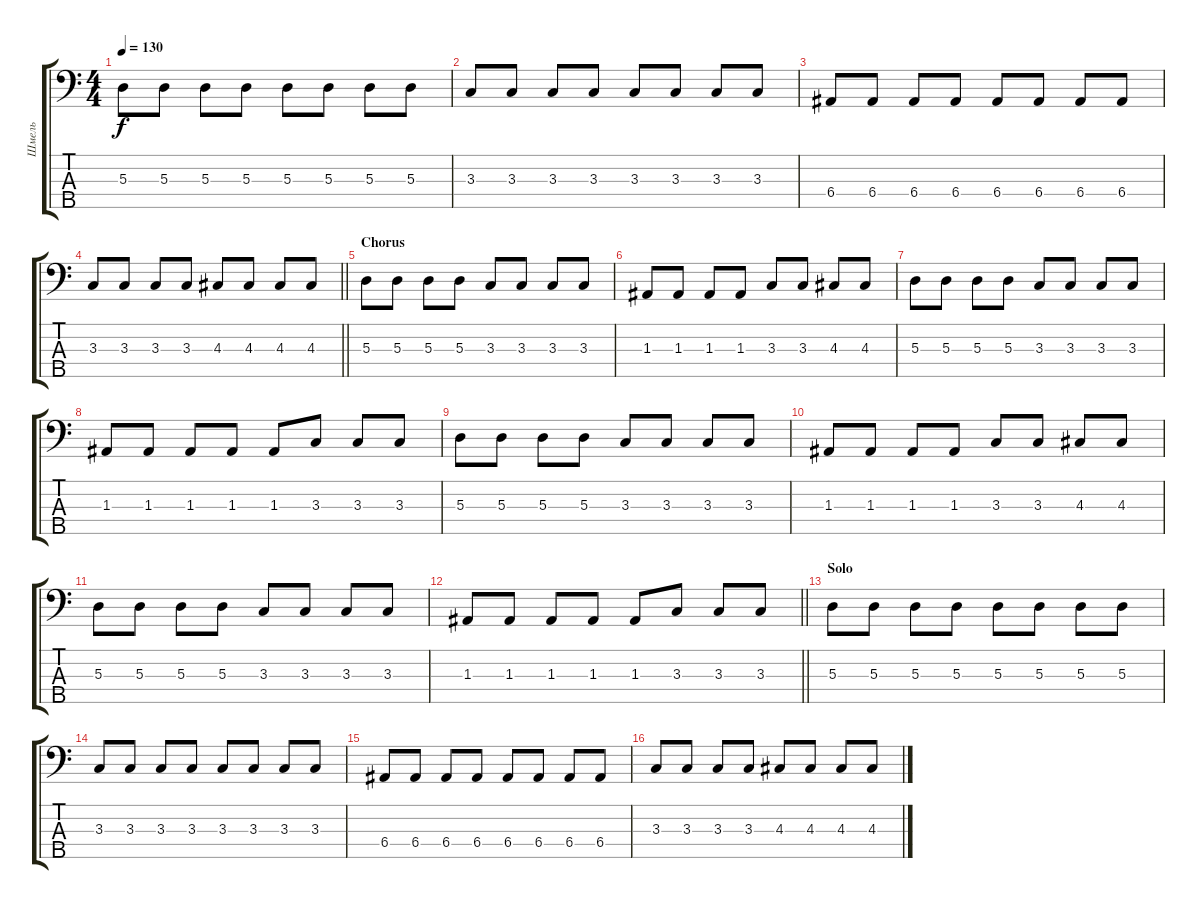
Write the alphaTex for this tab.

\track ("Шмель" "Шмель") {instrument electricbassfinger}
\staff {score tabs}
\tuning (G2 D2 A1 E1 B0) {hide}
\ts (4 4)
\tempo 130
\clef f4
\ks c
5.3.8{dy f} 5.3.8 5.3.8 5.3.8 5.3.8 5.3.8 5.3.8 5.3.8 |
3.3.8 3.3.8 3.3.8 3.3.8 3.3.8 3.3.8 3.3.8 3.3.8 |
6.4.8 6.4.8 6.4.8 6.4.8 6.4.8 6.4.8 6.4.8 6.4.8 |
\barLineRight lightlight
3.3.8 3.3.8 3.3.8 3.3.8 4.3.8 4.3.8 4.3.8 4.3.8 |
\section ("" "Chorus")
5.3.8 5.3.8 5.3.8 5.3.8 3.3.8 3.3.8 3.3.8 3.3.8 |
1.3.8 1.3.8 1.3.8 1.3.8 3.3.8 3.3.8 4.3.8 4.3.8 |
5.3.8 5.3.8 5.3.8 5.3.8 3.3.8 3.3.8 3.3.8 3.3.8 |
1.3.8 1.3.8 1.3.8 1.3.8 1.3.8 3.3.8 3.3.8 3.3.8 |
5.3.8 5.3.8 5.3.8 5.3.8 3.3.8 3.3.8 3.3.8 3.3.8 |
1.3.8 1.3.8 1.3.8 1.3.8 3.3.8 3.3.8 4.3.8 4.3.8 |
5.3.8 5.3.8 5.3.8 5.3.8 3.3.8 3.3.8 3.3.8 3.3.8 |
\barLineRight lightlight
1.3.8 1.3.8 1.3.8 1.3.8 1.3.8 3.3.8 3.3.8 3.3.8 |
\section ("" "Solo")
5.3.8 5.3.8 5.3.8 5.3.8 5.3.8 5.3.8 5.3.8 5.3.8 |
3.3.8 3.3.8 3.3.8 3.3.8 3.3.8 3.3.8 3.3.8 3.3.8 |
6.4.8 6.4.8 6.4.8 6.4.8 6.4.8 6.4.8 6.4.8 6.4.8 |
3.3.8 3.3.8 3.3.8 3.3.8 4.3.8 4.3.8 4.3.8 4.3.8
